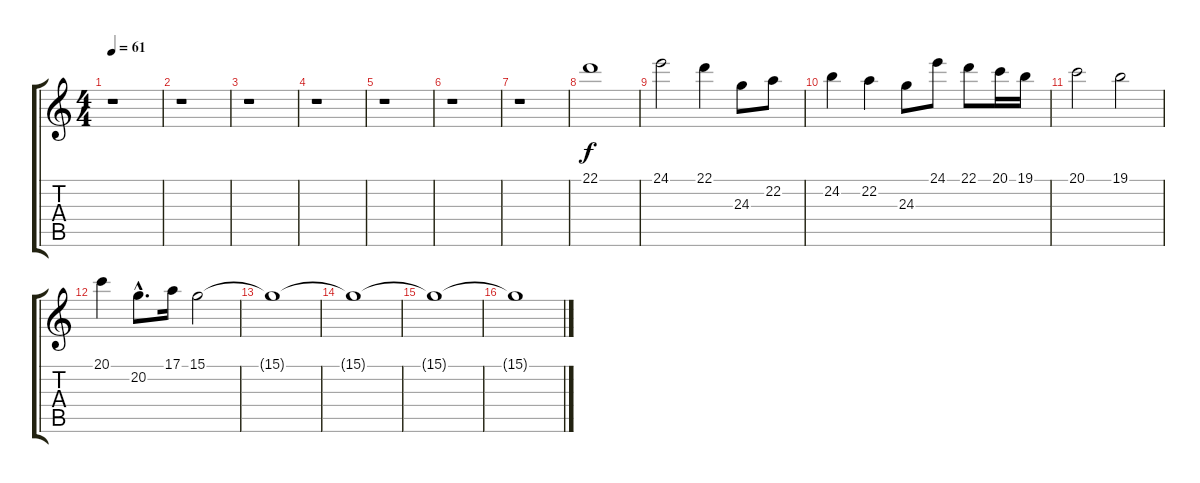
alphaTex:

\track "" {instrument pizzicatostrings}
\staff {score tabs}
\tuning (E4 B3 G3 D3 A2 E2) {hide}
\ts (4 4)
\tempo 61
\clef g2
\ks c
r.1{dy f} |
r.1 |
r.1 |
r.1 |
r.1 |
r.1 |
r.1 |
22.1.1{volume 12 instrument stringensemble1} |
24.1.2 22.1.4 24.3.8 22.2.8 |
24.2.4 22.2.4 24.3.8 24.1.8 22.1.8 20.1.16 19.1.16 |
20.1.2 19.1.2 |
20.1.4 20.2{hac}.8{d} 17.1.16 15.1.2 |
15.1{t}.1 |
15.1{t}.1 |
15.1{t}.1 |
15.1{t}.1
